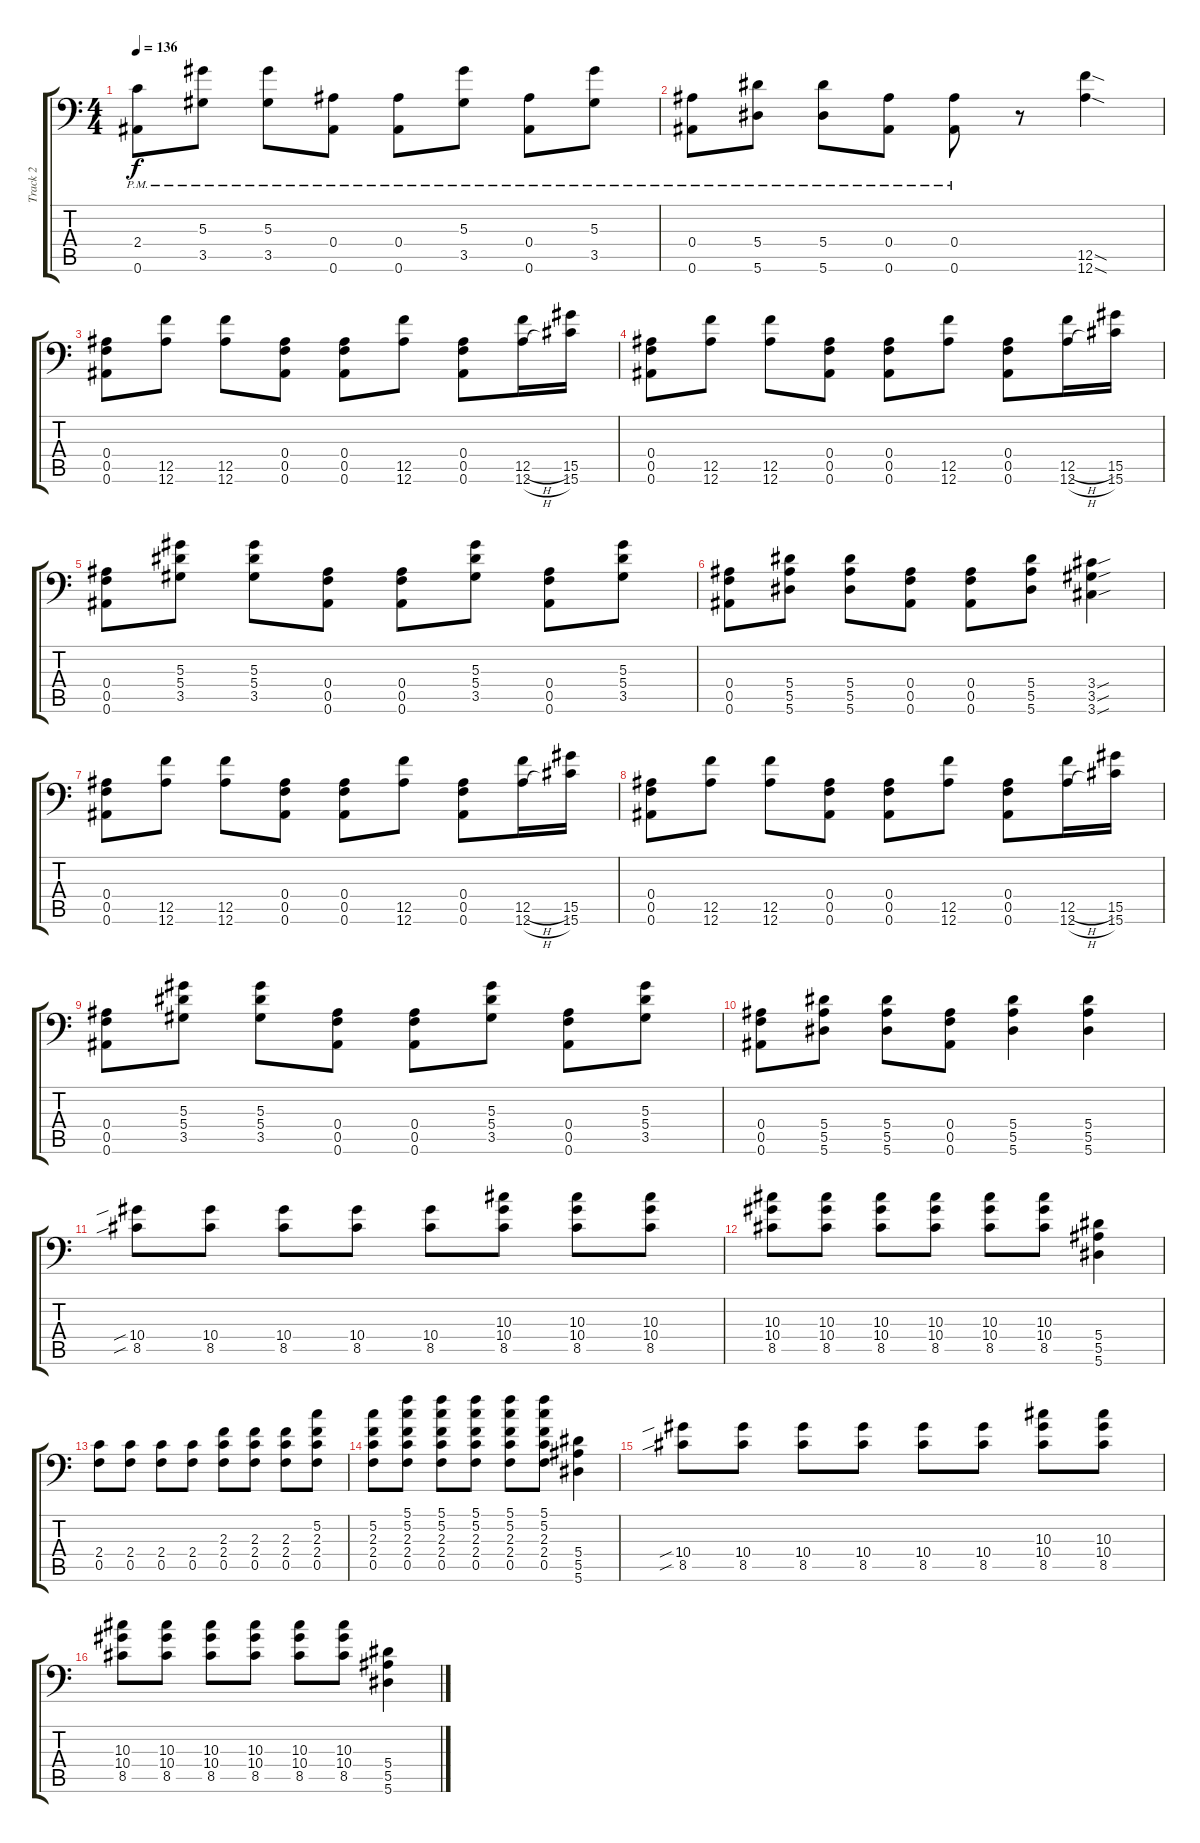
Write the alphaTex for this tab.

\track ("Track 2" "Track 2") {instrument distortionguitar}
\staff {score tabs}
\tuning (C4 G3 Eb3 Bb2 F2 Bb1) {hide}
\ts (4 4)
\tempo 136
\clef f4
\ks c
(2.4{pm} 0.6{pm}).8{dy f} (5.3{pm} 3.5{pm}).8 (5.3{pm} 3.5{pm}).8 (0.4{pm} 0.6{pm}).8 (0.4{pm} 0.6{pm}).8 (5.3{pm} 3.5{pm}).8 (0.4 0.6{pm}).8 (5.3{pm} 3.5{pm}).8 |
(0.4{pm} 0.6{pm}).8 (5.4{pm} 5.6{pm}).8 (5.4{pm} 5.6{pm}).8 (0.4{pm} 0.6{pm}).8 (0.4{pm} 0.6{pm}).8 r.8 (12.5{sod} 12.6{sod}).4 |
(0.4 0.5 0.6).8 (12.5 12.6).8 (12.5 12.6).8 (0.4 0.5 0.6).8 (0.4 0.5 0.6).8 (12.5 12.6).8 (0.4 0.5 0.6).8 (12.5{h} 12.6{h}).16 (15.5 15.6).16 |
(0.4 0.5 0.6).8 (12.5 12.6).8 (12.5 12.6).8 (0.4 0.5 0.6).8 (0.4 0.5 0.6).8 (12.5 12.6).8 (0.4 0.5 0.6).8 (12.5{h} 12.6{h}).16 (15.5 15.6).16 |
(0.4 0.5 0.6).8 (5.3 5.4 3.5).8 (5.3 5.4 3.5).8 (0.4 0.5 0.6).8 (0.4 0.5 0.6).8 (5.3 5.4 3.5).8 (0.4 0.5 0.6).8 (5.3 5.4 3.5).8 |
(0.4 0.5 0.6).8 (5.4 5.5 5.6).8 (5.4 5.5 5.6).8 (0.4 0.5 0.6).8 (0.4 0.5 0.6).8 (5.4 5.5 5.6).8 (3.4{sou} 3.5{sou} 3.6{sou}).4 |
(0.4 0.5 0.6).8 (12.5 12.6).8 (12.5 12.6).8 (0.4 0.5 0.6).8 (0.4 0.5 0.6).8 (12.5 12.6).8 (0.4 0.5 0.6).8 (12.5{h} 12.6{h}).16 (15.5 15.6).16 |
(0.4 0.5 0.6).8 (12.5 12.6).8 (12.5 12.6).8 (0.4 0.5 0.6).8 (0.4 0.5 0.6).8 (12.5 12.6).8 (0.4 0.5 0.6).8 (12.5{h} 12.6{h}).16 (15.5 15.6).16 |
(0.4 0.5 0.6).8 (5.3 5.4 3.5).8 (5.3 5.4 3.5).8 (0.4 0.5 0.6).8 (0.4 0.5 0.6).8 (5.3 5.4 3.5).8 (0.4 0.5 0.6).8 (5.3 5.4 3.5).8 |
(0.4 0.5 0.6).8 (5.4 5.5 5.6).8 (5.4 5.5 5.6).8 (0.4 0.5 0.6).8 (5.4 5.5 5.6).4 (5.4 5.5 5.6).4 |
(10.4{sib} 8.5{sib}).8 (10.4 8.5).8 (10.4 8.5).8 (10.4 8.5).8 (10.4 8.5).8 (10.3 10.4 8.5).8 (10.3 10.4 8.5).8 (10.3 10.4 8.5).8 |
(10.3 10.4 8.5).8 (10.3 10.4 8.5).8 (10.3 10.4 8.5).8 (10.3 10.4 8.5).8 (10.3 10.4 8.5).8 (10.3 10.4 8.5).8 (5.4 5.5 5.6).4 |
(2.4 0.5).8 (2.4 0.5).8 (2.4 0.5).8 (2.4 0.5).8 (2.3 2.4 0.5).8 (2.3 2.4 0.5).8 (2.3 2.4 0.5).8 (5.2 2.3 2.4 0.5).8 |
(5.2 2.3 2.4 0.5).8 (5.1 5.2 2.3 2.4 0.5).8 (5.1 5.2 2.3 2.4 0.5).8 (5.1 5.2 2.3 2.4 0.5).8 (5.1 5.2 2.3 2.4 0.5).8 (5.1 5.2 2.3 2.4 0.5).8 (5.4 5.5 5.6).4 |
(10.4{sib} 8.5{sib}).8 (10.4 8.5).8 (10.4 8.5).8 (10.4 8.5).8 (10.4 8.5).8 (10.4 8.5).8 (10.3 10.4 8.5).8 (10.3 10.4 8.5).8 |
(10.3 10.4 8.5).8 (10.3 10.4 8.5).8 (10.3 10.4 8.5).8 (10.3 10.4 8.5).8 (10.3 10.4 8.5).8 (10.3 10.4 8.5).8 (5.4 5.5 5.6).4
